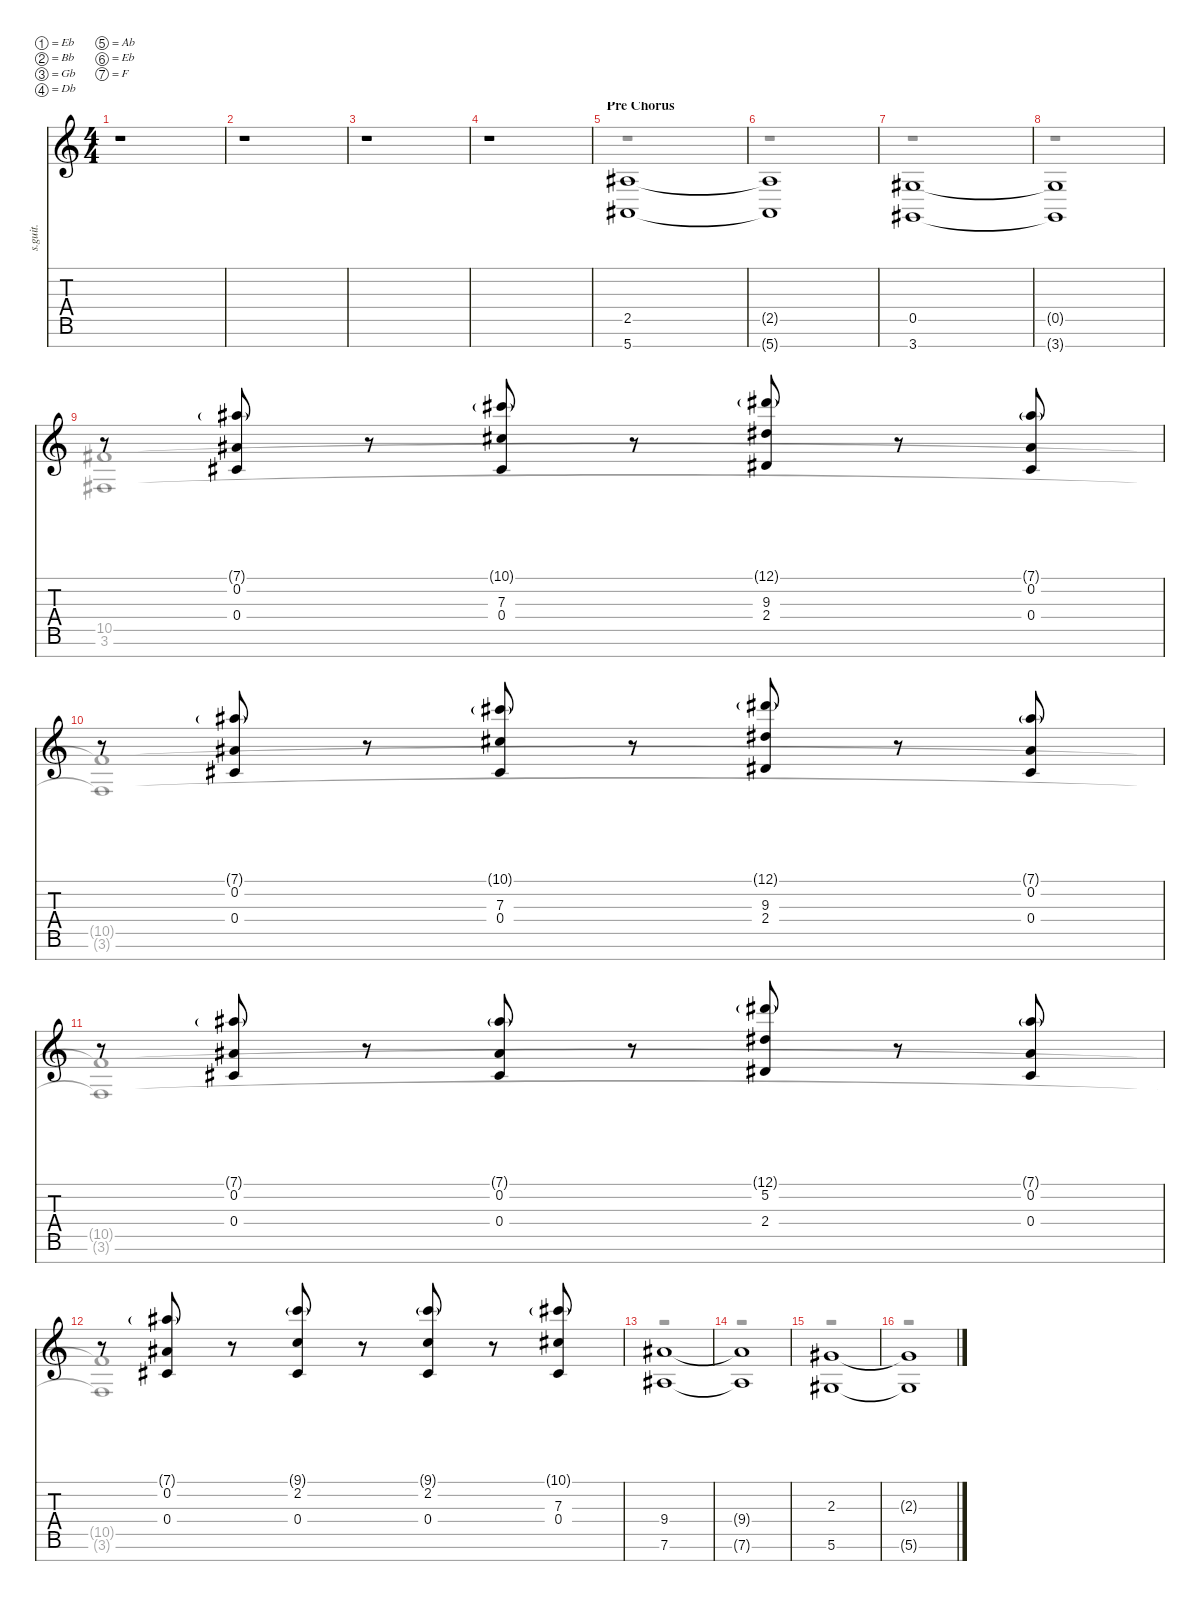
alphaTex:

\defaultSystemsLayout 4
\hideDynamics
\bracketExtendMode nobrackets
\track ("Brandon Flowers - Synthesizer 1" "s.guit.") {instrument lead2sawtooth}
\staff {score tabs}
\tuning (Eb4 Bb3 Gb3 Db3 Ab2 Eb2 F1)
\displaytranspose 12
\voice
\ts (4 4)
\tempo (148 hide)
\clef g2
\ks c
r.1{dy f} |
r.1 |
r.1 |
r.1 |
\section ("" "Pre Chorus")
(2.5{acc #} 5.7{acc #}).1{lyrics (0 "") lyrics (1 "") lyrics (2 "") lyrics (3 "") lyrics (4 "")} |
(2.5{t acc #} 5.7{t acc #}).1{lyrics (0 "") lyrics (1 "") lyrics (2 "") lyrics (3 "") lyrics (4 "")} |
(0.5{acc #} 3.7{acc #}).1{lyrics (0 "") lyrics (1 "") lyrics (2 "") lyrics (3 "") lyrics (4 "")} |
(0.5{t acc #} 3.7{t acc #}).1{lyrics (0 "") lyrics (1 "") lyrics (2 "") lyrics (3 "") lyrics (4 "")} |
r.8 (7.1{g acc #} 0.2{acc #} 0.4{acc #}).8{lyrics (0 "") lyrics (1 "") lyrics (2 "") lyrics (3 "") lyrics (4 "")} r.8 (10.1{g acc #} 7.3{acc #} 0.4{acc #}).8{lyrics (0 "") lyrics (1 "") lyrics (2 "") lyrics (3 "") lyrics (4 "")} r.8 (12.1{g acc #} 9.3{acc #} 2.4{acc #}).8{lyrics (0 "") lyrics (1 "") lyrics (2 "") lyrics (3 "") lyrics (4 "")} r.8 (7.1{g acc #} 0.2{acc #} 0.4{acc #}).8{lyrics (0 "") lyrics (1 "") lyrics (2 "") lyrics (3 "") lyrics (4 "")} |
r.8 (7.1{g acc #} 0.2{acc #} 0.4{acc #}).8{lyrics (0 "") lyrics (1 "") lyrics (2 "") lyrics (3 "") lyrics (4 "")} r.8 (10.1{g acc #} 7.3{acc #} 0.4{acc #}).8{lyrics (0 "") lyrics (1 "") lyrics (2 "") lyrics (3 "") lyrics (4 "")} r.8 (12.1{g acc #} 9.3{acc #} 2.4{acc #}).8{lyrics (0 "") lyrics (1 "") lyrics (2 "") lyrics (3 "") lyrics (4 "")} r.8 (7.1{g acc #} 0.2{acc #} 0.4{acc #}).8{lyrics (0 "") lyrics (1 "") lyrics (2 "") lyrics (3 "") lyrics (4 "")} |
r.8 (7.1{g acc #} 0.2{acc #} 0.4{acc #}).8{lyrics (0 "") lyrics (1 "") lyrics (2 "") lyrics (3 "") lyrics (4 "")} r.8 (7.1{g acc #} 0.2{acc #} 0.4{acc #}).8{lyrics (0 "") lyrics (1 "") lyrics (2 "") lyrics (3 "") lyrics (4 "")} r.8 (12.1{g acc #} 5.2{acc #} 2.4{acc #}).8{lyrics (0 "") lyrics (1 "") lyrics (2 "") lyrics (3 "") lyrics (4 "")} r.8 (7.1{g acc #} 0.2{acc #} 0.4{acc #}).8{lyrics (0 "") lyrics (1 "") lyrics (2 "") lyrics (3 "") lyrics (4 "")} |
r.8 (7.1{g acc #} 0.2{acc #} 0.4{acc #}).8{lyrics (0 "") lyrics (1 "") lyrics (2 "") lyrics (3 "") lyrics (4 "")} r.8 (9.1{g} 2.2 0.4{acc #}).8{lyrics (0 "") lyrics (1 "") lyrics (2 "") lyrics (3 "") lyrics (4 "")} r.8 (9.1{g} 2.2 0.4{acc #}).8{lyrics (0 "") lyrics (1 "") lyrics (2 "") lyrics (3 "") lyrics (4 "")} r.8 (10.1{g acc #} 7.3{acc #} 0.4{acc #}).8{lyrics (0 "") lyrics (1 "") lyrics (2 "") lyrics (3 "") lyrics (4 "")} |
(9.4{acc #} 7.6{acc #}).1{lyrics (0 "") lyrics (1 "") lyrics (2 "") lyrics (3 "") lyrics (4 "")} |
(9.4{t acc #} 7.6{t acc #}).1{lyrics (0 "") lyrics (1 "") lyrics (2 "") lyrics (3 "") lyrics (4 "")} |
(2.3{acc #} 5.6{acc #}).1{lyrics (0 "") lyrics (1 "") lyrics (2 "") lyrics (3 "") lyrics (4 "")} |
(2.3{t acc #} 5.6{t acc #}).1{lyrics (0 "") lyrics (1 "") lyrics (2 "") lyrics (3 "") lyrics (4 "")}
\voice
\clef g2
\ottava regular
\simile none
\ks c
r.1{dy f} |
r.1 |
r.1 |
r.1 |
r.1 |
r.1 |
r.1 |
r.1 |
(10.5{acc #} 3.6{acc #}).1{lyrics (0 "") lyrics (1 "") lyrics (2 "") lyrics (3 "") lyrics (4 "")} |
(10.5{t acc #} 3.6{t acc #}).1{lyrics (0 "") lyrics (1 "") lyrics (2 "") lyrics (3 "") lyrics (4 "")} |
(10.5{t acc #} 3.6{t acc #}).1{lyrics (0 "") lyrics (1 "") lyrics (2 "") lyrics (3 "") lyrics (4 "")} |
(10.5{t acc #} 3.6{t acc #}).1{lyrics (0 "") lyrics (1 "") lyrics (2 "") lyrics (3 "") lyrics (4 "")} |
r.1 |
r.1 |
r.1 |
r.1
